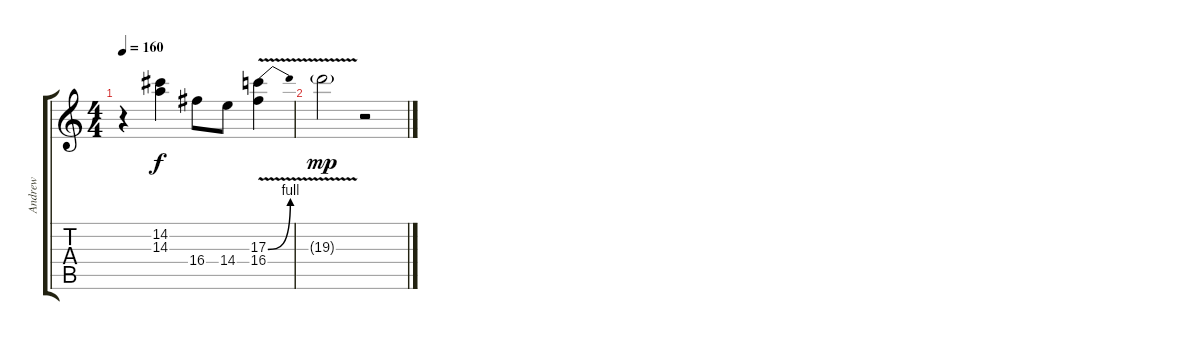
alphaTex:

\track ("Andrew" "Andrew") {instrument distortionguitar}
\staff {score tabs}
\tuning (E4 B3 G3 D3 A2 E2) {hide}
\ts (4 4)
\tempo 160
\clef g2
\ks c
r.4{dy f} (14.2 14.3).4 16.4.8 14.4.8 (17.3{be (bend 0 0 60 4) v} 16.4).4 |
19.3{v g}.2{dy mp} r.2
